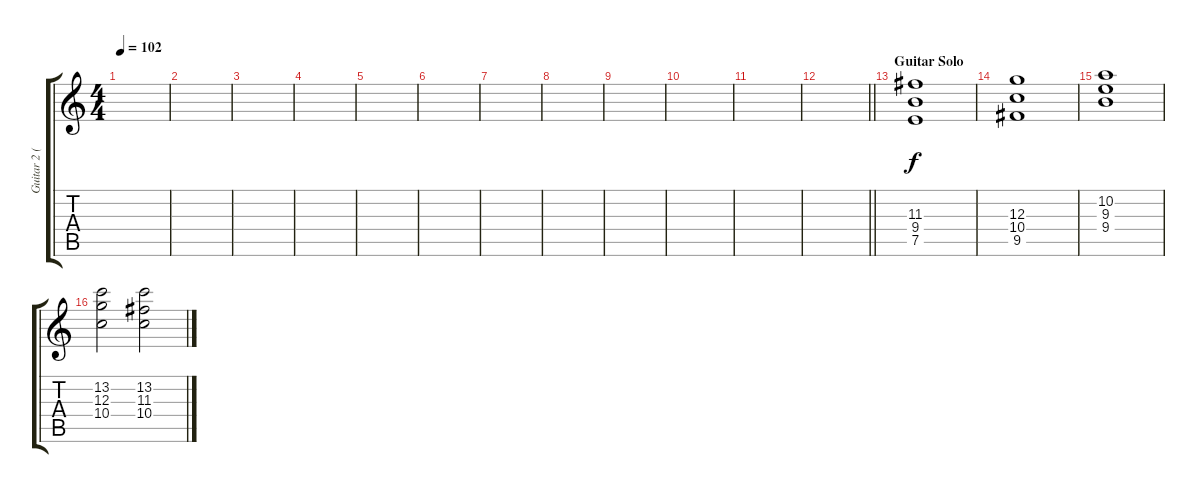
\track ("Guitar 2 (Distortion)" "Guitar 2 (") {instrument distortionguitar}
\staff {score tabs}
\tuning (E4 B3 G3 D3 A2 E2) {hide}
\ts (4 4)
\tempo 102
\clef g2
\ks c
|
|
|
|
|
|
|
|
|
|
|
\barLineRight lightlight
|
\section ("" "Guitar Solo")
(11.3 9.4 7.5).1 |
(12.3 10.4 9.5).1 |
(10.2 9.3 9.4).1 |
(13.2 12.3 10.4).2 (13.2 11.3 10.4).2
